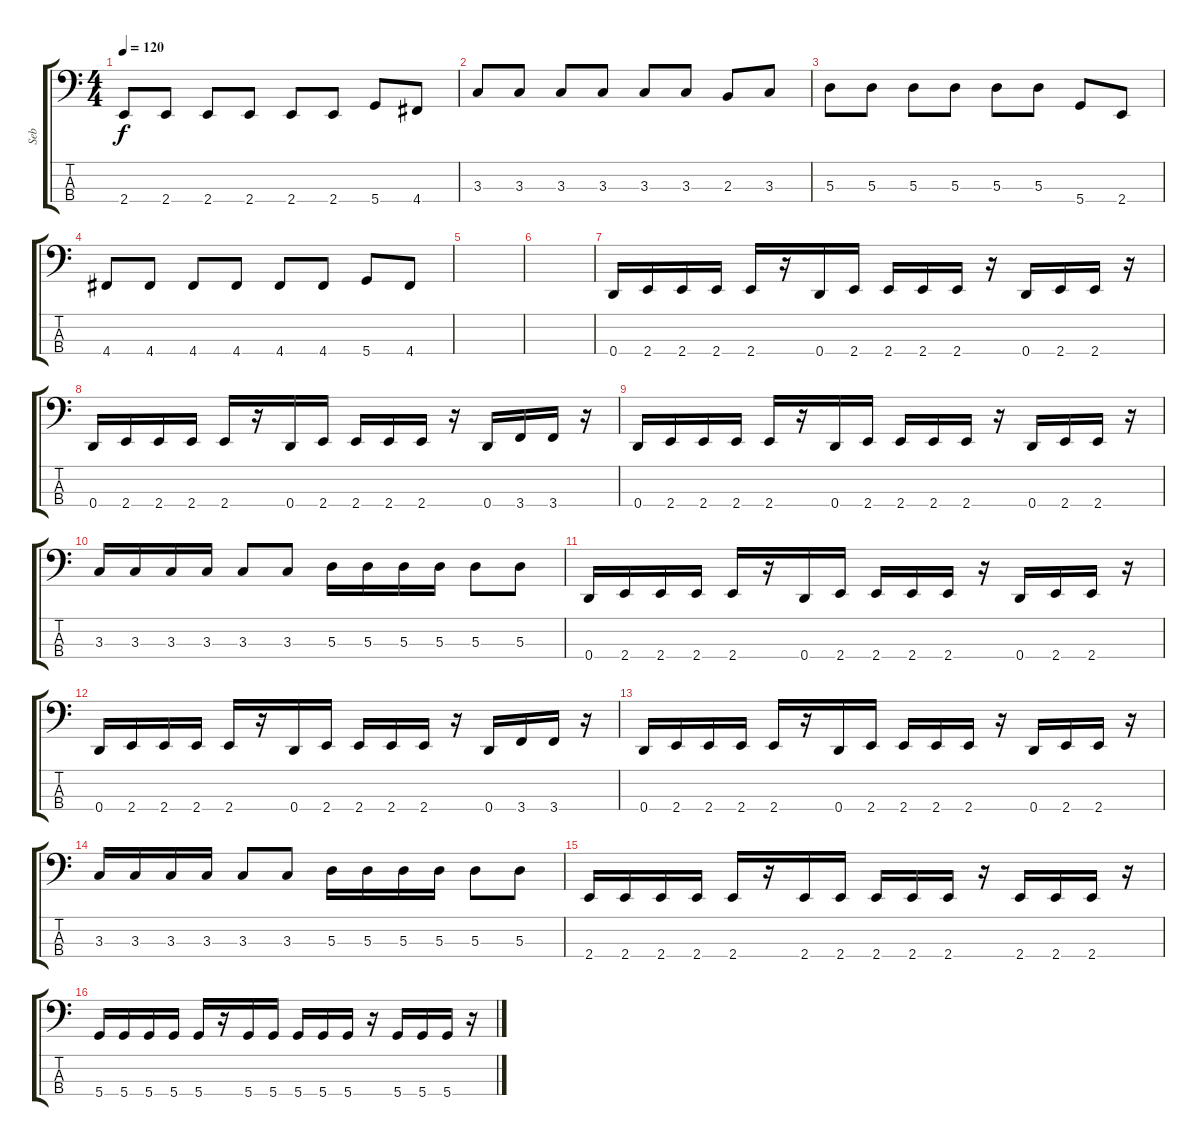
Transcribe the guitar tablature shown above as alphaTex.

\track ("Seb" "Seb") {instrument electricbasspick}
\staff {score tabs}
\tuning (G2 D2 A1 D1) {hide}
\ts (4 4)
\tempo 120
\clef f4
\ks c
2.4.8{dy f} 2.4.8 2.4.8 2.4.8 2.4.8 2.4.8 5.4.8 4.4.8 |
3.3.8 3.3.8 3.3.8 3.3.8 3.3.8 3.3.8 2.3.8 3.3.8 |
5.3.8 5.3.8 5.3.8 5.3.8 5.3.8 5.3.8 5.4.8 2.4.8 |
4.4.8 4.4.8 4.4.8 4.4.8 4.4.8 4.4.8 5.4.8 4.4.8 |
|
|
0.4.16 2.4.16 2.4.16 2.4.16 2.4.16 r.16 0.4.16 2.4.16 2.4.16 2.4.16 2.4.16 r.16 0.4.16 2.4.16 2.4.16 r.16 |
0.4.16 2.4.16 2.4.16 2.4.16 2.4.16 r.16 0.4.16 2.4.16 2.4.16 2.4.16 2.4.16 r.16 0.4.16 3.4.16 3.4.16 r.16 |
0.4.16 2.4.16 2.4.16 2.4.16 2.4.16 r.16 0.4.16 2.4.16 2.4.16 2.4.16 2.4.16 r.16 0.4.16 2.4.16 2.4.16 r.16 |
3.3.16 3.3.16 3.3.16 3.3.16 3.3.8 3.3.8 5.3.16 5.3.16 5.3.16 5.3.16 5.3.8 5.3.8 |
0.4.16 2.4.16 2.4.16 2.4.16 2.4.16 r.16 0.4.16 2.4.16 2.4.16 2.4.16 2.4.16 r.16 0.4.16 2.4.16 2.4.16 r.16 |
0.4.16 2.4.16 2.4.16 2.4.16 2.4.16 r.16 0.4.16 2.4.16 2.4.16 2.4.16 2.4.16 r.16 0.4.16 3.4.16 3.4.16 r.16 |
0.4.16 2.4.16 2.4.16 2.4.16 2.4.16 r.16 0.4.16 2.4.16 2.4.16 2.4.16 2.4.16 r.16 0.4.16 2.4.16 2.4.16 r.16 |
3.3.16 3.3.16 3.3.16 3.3.16 3.3.8 3.3.8 5.3.16 5.3.16 5.3.16 5.3.16 5.3.8 5.3.8 |
2.4.16 2.4.16 2.4.16 2.4.16 2.4.16 r.16 2.4.16 2.4.16 2.4.16 2.4.16 2.4.16 r.16 2.4.16 2.4.16 2.4.16 r.16 |
5.4.16 5.4.16 5.4.16 5.4.16 5.4.16 r.16 5.4.16 5.4.16 5.4.16 5.4.16 5.4.16 r.16 5.4.16 5.4.16 5.4.16 r.16
